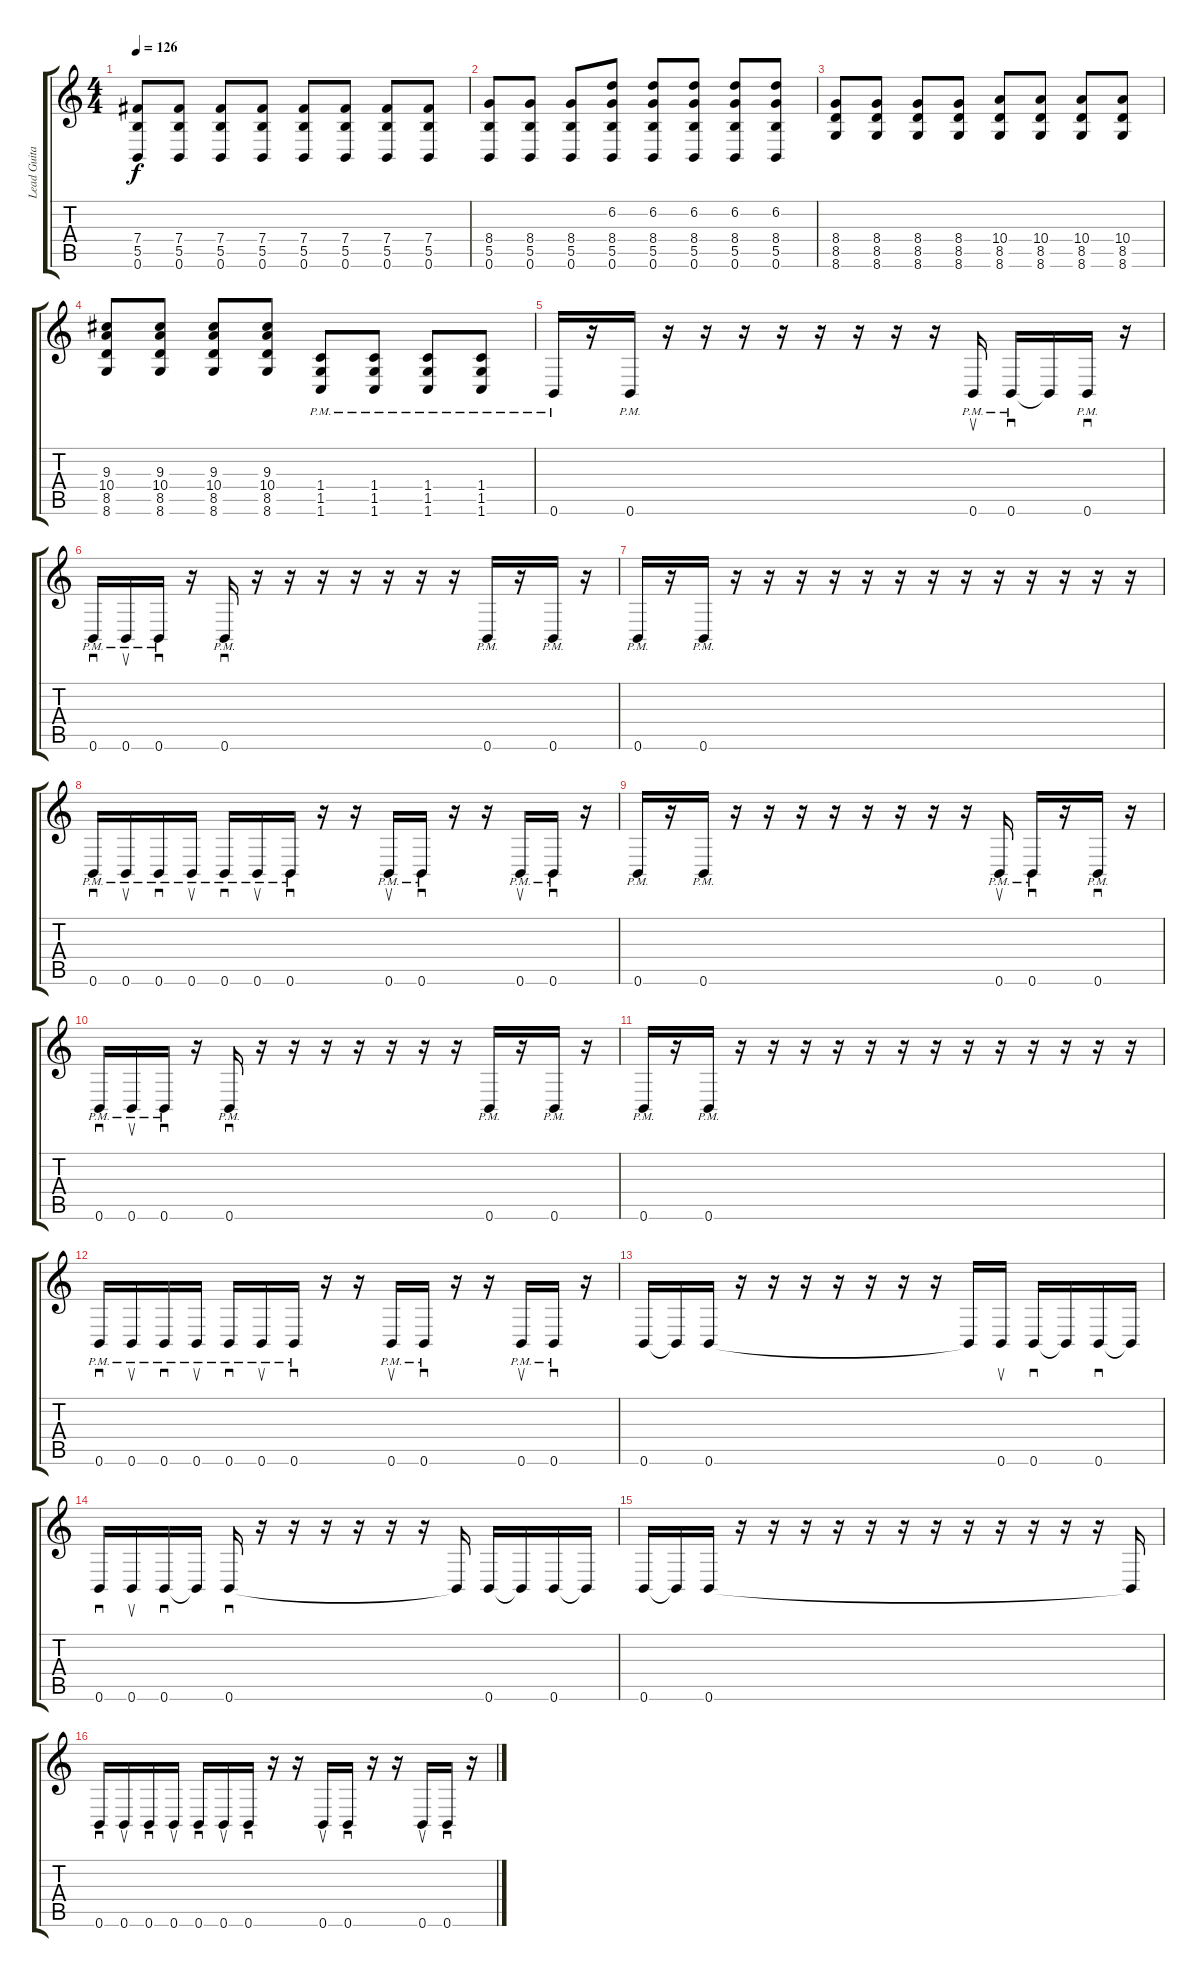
\track ("Lead Guitar" "Lead Guita") {instrument overdrivenguitar}
\staff {score tabs}
\tuning (Db4 Ab3 E3 B2 Gb2 B1) {hide}
\ts (4 4)
\tempo 126
\clef g2
\ks c
(7.4 5.5 0.6).8{dy f} (7.4 5.5 0.6).8 (7.4 5.5 0.6).8 (7.4 5.5 0.6).8 (7.4 5.5 0.6).8 (7.4 5.5 0.6).8 (7.4 5.5 0.6).8 (7.4 5.5 0.6).8 |
(8.4 5.5 0.6).8 (8.4 5.5 0.6).8 (8.4 5.5 0.6).8 (6.2 8.4 5.5 0.6).8 (6.2 8.4 5.5 0.6).8 (6.2 8.4 5.5 0.6).8 (6.2 8.4 5.5 0.6).8 (6.2 8.4 5.5 0.6).8 |
(8.4 8.5 8.6).8 (8.4 8.5 8.6).8 (8.4 8.5 8.6).8 (8.4 8.5 8.6).8 (10.4 8.5 8.6).8 (10.4 8.5 8.6).8 (10.4 8.5 8.6).8 (10.4 8.5 8.6).8 |
(9.3 10.4 8.5 8.6).8 (9.3 10.4 8.5 8.6).8 (9.3 10.4 8.5 8.6).8 (9.3 10.4 8.5 8.6).8 (1.4 1.5 1.6{pm}).8 (1.4 1.5 1.6{pm}).8 (1.4 1.5 1.6{pm}).8 (1.4 1.5 1.6{pm}).8 |
0.6{pm}.16 r.16 0.6{pm}.16 r.16 r.16 r.16 r.16 r.16 r.16 r.16 r.16 0.6{pm}.16{su} 0.6{pm}.16{sd} 0.6{t}.16 0.6{pm}.16{sd} r.16 |
0.6{pm}.16{sd} 0.6{pm}.16{su} 0.6{pm}.16{sd} r.16 0.6{pm}.16{sd} r.16 r.16 r.16 r.16 r.16 r.16 r.16 0.6{pm}.16 r.16 0.6{pm}.16 r.16 |
0.6{pm}.16 r.16 0.6{pm}.16 r.16 r.16 r.16 r.16 r.16 r.16 r.16 r.16 r.16 r.16 r.16 r.16 r.16 |
0.6{pm}.16{sd} 0.6{pm}.16{su} 0.6{pm}.16{sd} 0.6{pm}.16{su} 0.6{pm}.16{sd} 0.6{pm}.16{su} 0.6{pm}.16{sd} r.16 r.16 0.6{pm}.16{su} 0.6{pm}.16{sd} r.16 r.16 0.6{pm}.16{su} 0.6{pm}.16{sd} r.16 |
0.6{pm}.16 r.16 0.6{pm}.16 r.16 r.16 r.16 r.16 r.16 r.16 r.16 r.16 0.6{pm}.16{su} 0.6{pm}.16{sd} r.16 0.6{pm}.16{sd} r.16 |
0.6{pm}.16{sd} 0.6{pm}.16{su} 0.6{pm}.16{sd} r.16 0.6{pm}.16{sd} r.16 r.16 r.16 r.16 r.16 r.16 r.16 0.6{pm}.16 r.16 0.6{pm}.16 r.16 |
0.6{pm}.16 r.16 0.6{pm}.16 r.16 r.16 r.16 r.16 r.16 r.16 r.16 r.16 r.16 r.16 r.16 r.16 r.16 |
0.6{pm}.16{sd} 0.6{pm}.16{su} 0.6{pm}.16{sd} 0.6{pm}.16{su} 0.6{pm}.16{sd} 0.6{pm}.16{su} 0.6{pm}.16{sd} r.16 r.16 0.6{pm}.16{su} 0.6{pm}.16{sd} r.16 r.16 0.6{pm}.16{su} 0.6{pm}.16{sd} r.16 |
0.6.16 0.6{t}.16 0.6.16 r.16 r.16 r.16 r.16 r.16 r.16 r.16 0.6{t}.16 0.6.16{su} 0.6.16{sd} 0.6{t}.16 0.6.16{sd} 0.6{t}.16 |
0.6.16{sd} 0.6.16{su} 0.6.16{sd} 0.6{t}.16 0.6.16{sd} r.16 r.16 r.16 r.16 r.16 r.16 0.6{t}.16 0.6.16 0.6{t}.16 0.6.16 0.6{t}.16 |
0.6.16 0.6{t}.16 0.6.16 r.16 r.16 r.16 r.16 r.16 r.16 r.16 r.16 r.16 r.16 r.16 r.16 0.6{t}.16 |
0.6.16{sd} 0.6.16{su} 0.6.16{sd} 0.6.16{su} 0.6.16{sd} 0.6.16{su} 0.6.16{sd} r.16 r.16 0.6.16{su} 0.6.16{sd} r.16 r.16 0.6.16{su} 0.6.16{sd} r.16
